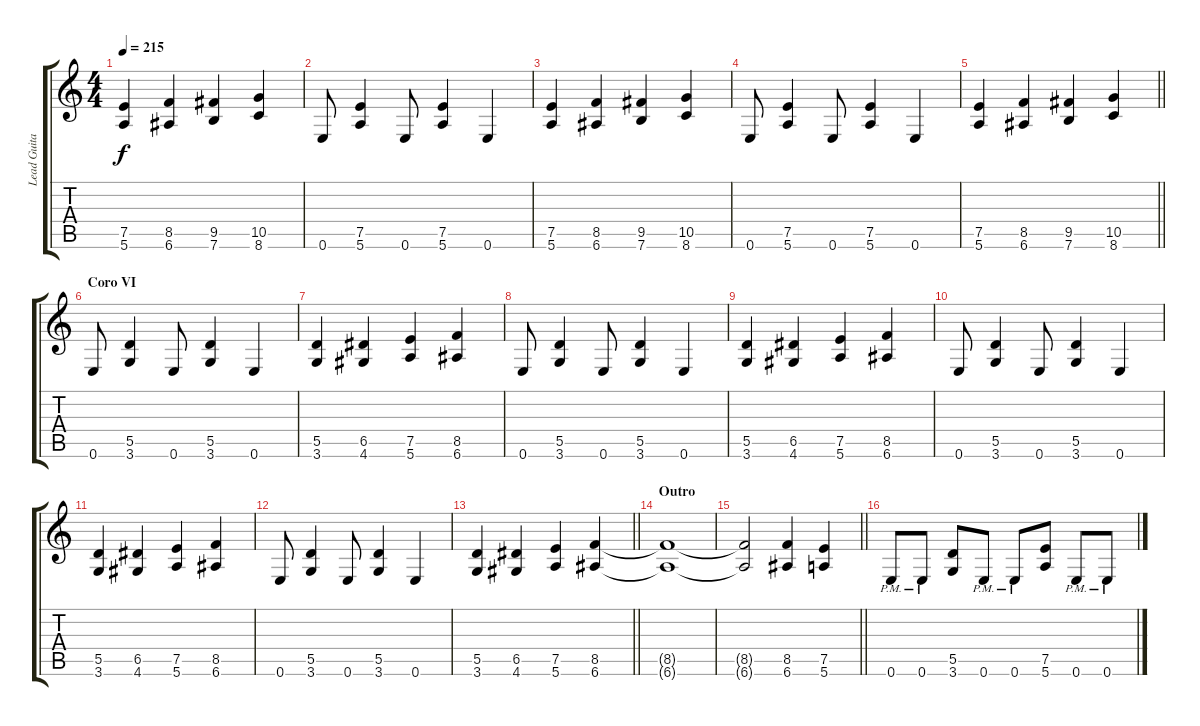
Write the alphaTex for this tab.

\track ("Lead Guitar" "Lead Guita") {instrument distortionguitar}
\staff {score tabs}
\tuning (E4 B3 G3 D3 A2 E2) {hide}
\ts (4 4)
\tempo 215
\clef g2
\ks c
(7.5 5.6).4{dy f} (8.5 6.6).4 (9.5 7.6).4 (10.5 8.6).4 |
0.6.8 (7.5 5.6).4 0.6.8 (7.5 5.6).4 0.6.4 |
(7.5 5.6).4 (8.5 6.6).4 (9.5 7.6).4 (10.5 8.6).4 |
0.6.8 (7.5 5.6).4 0.6.8 (7.5 5.6).4 0.6.4 |
\barLineRight lightlight
(7.5 5.6).4 (8.5 6.6).4 (9.5 7.6).4 (10.5 8.6).4 |
\section ("" "Coro VI")
0.6.8 (5.5 3.6).4 0.6.8 (5.5 3.6).4 0.6.4 |
(5.5 3.6).4 (6.5 4.6).4 (7.5 5.6).4 (8.5 6.6).4 |
0.6.8 (5.5 3.6).4 0.6.8 (5.5 3.6).4 0.6.4 |
(5.5 3.6).4 (6.5 4.6).4 (7.5 5.6).4 (8.5 6.6).4 |
0.6.8 (5.5 3.6).4 0.6.8 (5.5 3.6).4 0.6.4 |
(5.5 3.6).4 (6.5 4.6).4 (7.5 5.6).4 (8.5 6.6).4 |
0.6.8 (5.5 3.6).4 0.6.8 (5.5 3.6).4 0.6.4 |
\barLineRight lightlight
(5.5 3.6).4 (6.5 4.6).4 (7.5 5.6).4 (8.5 6.6).4 |
\section ("" "Outro ")
(8.5{t} 6.6{t}).1 |
\barLineRight lightlight
(8.5{t} 6.6{t}).2 (8.5 6.6).4 (7.5 5.6).4 |
0.6{pm}.8 0.6{pm}.8 (5.5 3.6).8 0.6{pm}.8 0.6{pm}.8 (7.5 5.6).8 0.6{pm}.8 0.6{pm}.8
